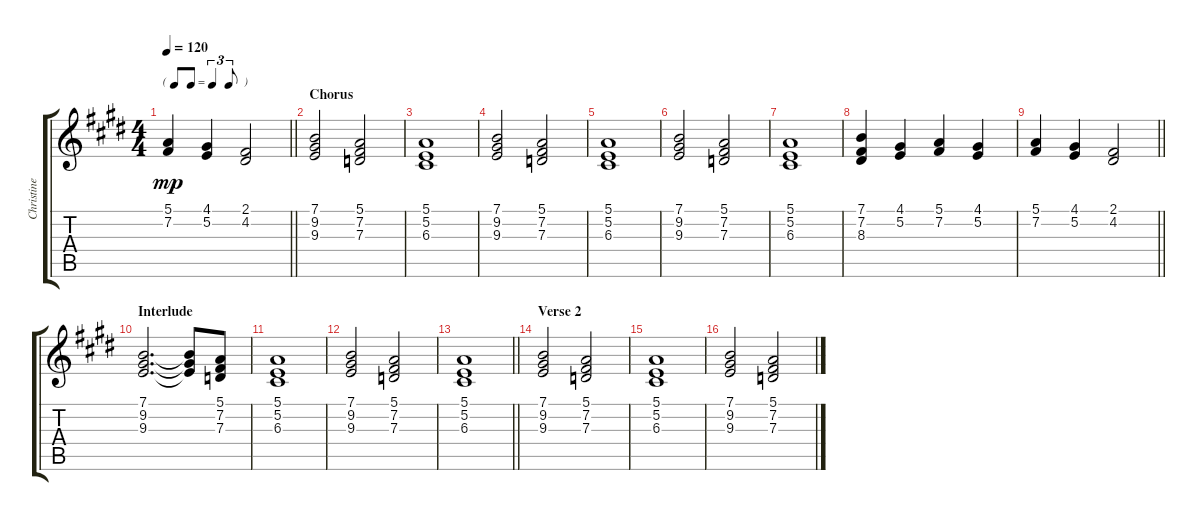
\track ("Christine McVie (Organ)" "Christine ") {instrument drawbarorgan}
\staff {score tabs}
\tuning (E4 B3 G3 D3 A2 E2) {hide}
\ts (4 4)
\tf triplet8th
\tempo 120
\clef g2
\barLineRight lightlight
\ks e
(5.1 7.2).4{dy mp} (4.1 5.2).4 (2.1 4.2).2 |
\section ("" "Chorus")
(7.1 9.2 9.3).2 (5.1 7.2 7.3).2 |
(5.1 5.2 6.3).1 |
(7.1 9.2 9.3).2 (5.1 7.2 7.3).2 |
(5.1 5.2 6.3).1 |
(7.1 9.2 9.3).2 (5.1 7.2 7.3).2 |
(5.1 5.2 6.3).1 |
(7.1 7.2 8.3).4 (4.1 5.2).4 (5.1 7.2).4 (4.1 5.2).4 |
\barLineRight lightlight
(5.1 7.2).4 (4.1 5.2).4 (2.1 4.2).2 |
\section ("" "Interlude")
(7.1 9.2 9.3).2{d} (7.1{t} 9.2{t} 9.3{t}).8 (5.1 7.2 7.3).8 |
(5.1 5.2 6.3).1 |
(7.1 9.2 9.3).2 (5.1 7.2 7.3).2 |
\barLineRight lightlight
(5.1 5.2 6.3).1 |
\section ("" "Verse 2")
(7.1 9.2 9.3).2 (5.1 7.2 7.3).2 |
(5.1 5.2 6.3).1 |
(7.1 9.2 9.3).2 (5.1 7.2 7.3).2
